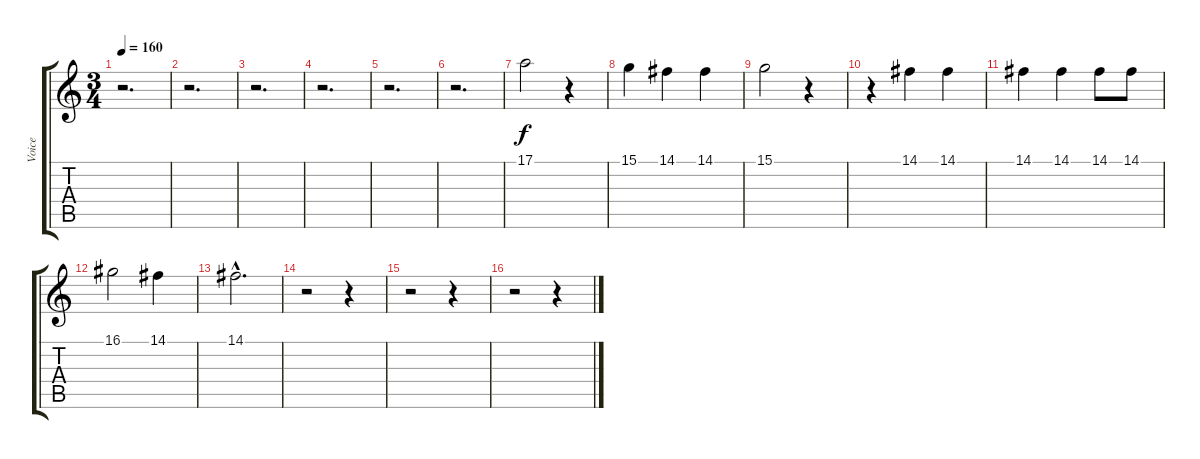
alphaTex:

\track ("Voice" "Voice") {instrument churchorgan}
\staff {score tabs}
\tuning (E4 B3 G3 D3 A2 E2) {hide}
\ts (3 4)
\tempo 160
\clef g2
\ks c
r.2{d dy f} |
r.2{d} |
r.2{d} |
r.2{d} |
r.2{d} |
r.2{d} |
17.1.2 r.4 |
15.1.4 14.1.4 14.1.4 |
15.1.2 r.4 |
r.4 14.1.4 14.1.4 |
14.1.4 14.1.4 14.1.8 14.1.8 |
16.1.2 14.1.4 |
14.1{hac}.2{d} |
r.2 r.4 |
r.2 r.4 |
r.2 r.4
